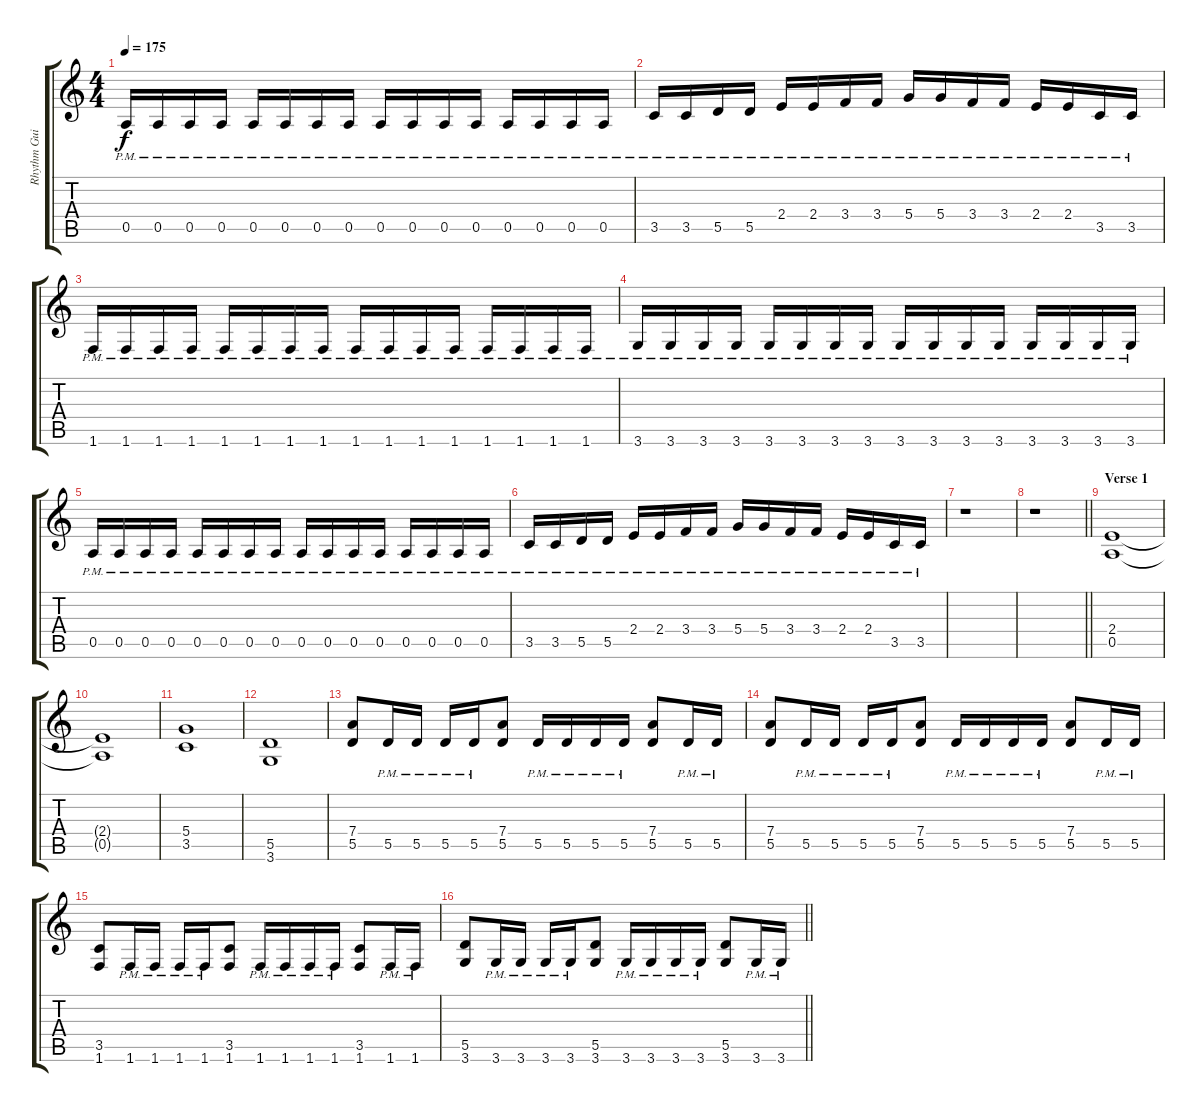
\track ("Rhythm Guitar 2: Manfred G. Stief" "Rhythm Gui") {instrument distortionguitar}
\staff {score tabs}
\tuning (E4 B3 G3 D3 A2 E2) {hide}
\ts (4 4)
\tempo 175
\clef g2
\ks aminor
0.5{pm}.16{dy f} 0.5{pm}.16 0.5{pm}.16 0.5{pm}.16 0.5{pm}.16 0.5{pm}.16 0.5{pm}.16 0.5{pm}.16 0.5{pm}.16 0.5{pm}.16 0.5{pm}.16 0.5{pm}.16 0.5{pm}.16 0.5{pm}.16 0.5{pm}.16 0.5{pm}.16 |
3.5{pm}.16 3.5{pm}.16 5.5{pm}.16 5.5{pm}.16 2.4{pm}.16 2.4{pm}.16 3.4{pm}.16 3.4{pm}.16 5.4{pm}.16 5.4{pm}.16 3.4{pm}.16 3.4{pm}.16 2.4{pm}.16 2.4{pm}.16 3.5{pm}.16 3.5{pm}.16 |
1.6{pm}.16 1.6{pm}.16 1.6{pm}.16 1.6{pm}.16 1.6{pm}.16 1.6{pm}.16 1.6{pm}.16 1.6{pm}.16 1.6{pm}.16 1.6{pm}.16 1.6{pm}.16 1.6{pm}.16 1.6{pm}.16 1.6{pm}.16 1.6{pm}.16 1.6{pm}.16 |
3.6{pm}.16 3.6{pm}.16 3.6{pm}.16 3.6{pm}.16 3.6{pm}.16 3.6{pm}.16 3.6{pm}.16 3.6{pm}.16 3.6{pm}.16 3.6{pm}.16 3.6{pm}.16 3.6{pm}.16 3.6{pm}.16 3.6{pm}.16 3.6{pm}.16 3.6{pm}.16 |
0.5{pm}.16 0.5{pm}.16 0.5{pm}.16 0.5{pm}.16 0.5{pm}.16 0.5{pm}.16 0.5{pm}.16 0.5{pm}.16 0.5{pm}.16 0.5{pm}.16 0.5{pm}.16 0.5{pm}.16 0.5{pm}.16 0.5{pm}.16 0.5{pm}.16 0.5{pm}.16 |
3.5{pm}.16 3.5{pm}.16 5.5{pm}.16 5.5{pm}.16 2.4{pm}.16 2.4{pm}.16 3.4{pm}.16 3.4{pm}.16 5.4{pm}.16 5.4{pm}.16 3.4{pm}.16 3.4{pm}.16 2.4{pm}.16 2.4{pm}.16 3.5{pm}.16 3.5{pm}.16 |
r.1 |
\barLineRight lightlight
r.1 |
\section ("" "Verse 1")
(2.4 0.5).1 |
(2.4{t} 0.5{t}).1 |
(5.4 3.5).1 |
(5.5 3.6).1 |
(7.4 5.5).8 5.5{pm}.16 5.5{pm}.16 5.5{pm}.16 5.5{pm}.16 (7.4 5.5).8 5.5{pm}.16 5.5{pm}.16 5.5{pm}.16 5.5{pm}.16 (7.4 5.5).8 5.5{pm}.16 5.5{pm}.16 |
(7.4 5.5).8 5.5{pm}.16 5.5{pm}.16 5.5{pm}.16 5.5{pm}.16 (7.4 5.5).8 5.5{pm}.16 5.5{pm}.16 5.5{pm}.16 5.5{pm}.16 (7.4 5.5).8 5.5{pm}.16 5.5{pm}.16 |
(3.5 1.6).8 1.6{pm}.16 1.6{pm}.16 1.6{pm}.16 1.6{pm}.16 (3.5 1.6).8 1.6{pm}.16 1.6{pm}.16 1.6{pm}.16 1.6{pm}.16 (3.5 1.6).8 1.6{pm}.16 1.6{pm}.16 |
\barLineRight lightlight
(5.5 3.6).8 3.6{pm}.16 3.6{pm}.16 3.6{pm}.16 3.6{pm}.16 (5.5 3.6).8 3.6{pm}.16 3.6{pm}.16 3.6{pm}.16 3.6{pm}.16 (5.5 3.6).8 3.6{pm}.16 3.6{pm}.16
